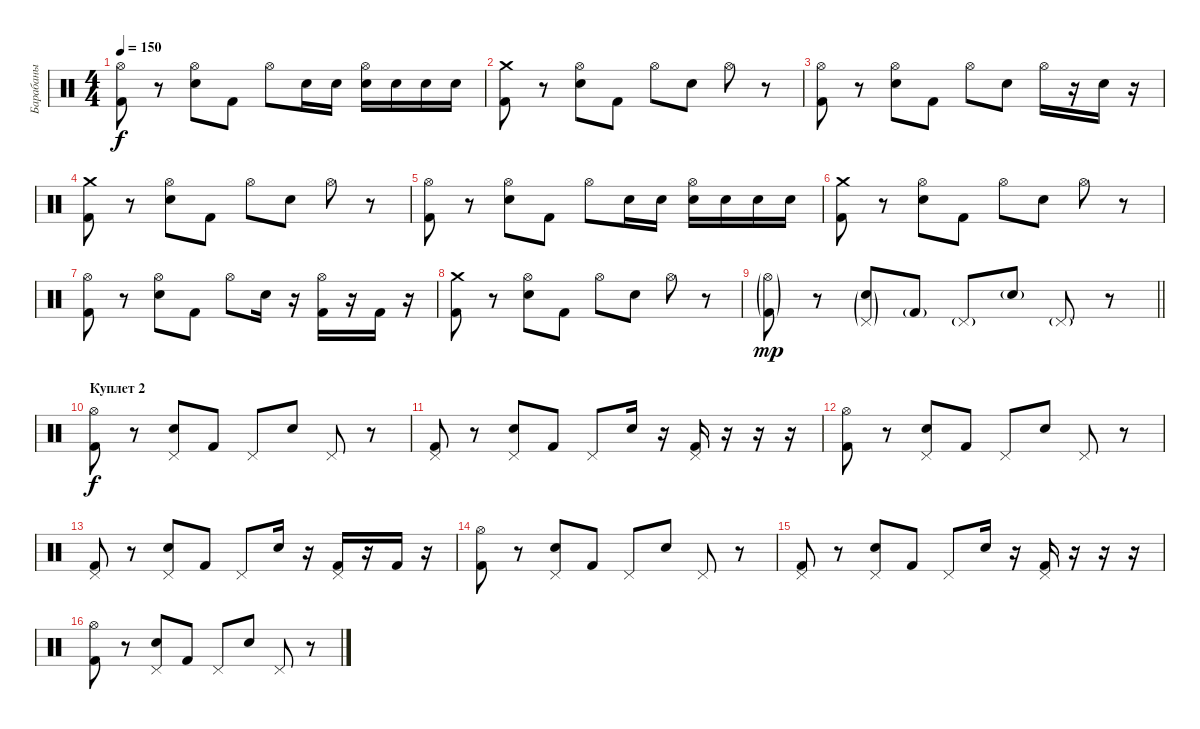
\track ("Барабаны" "Барабаны") {instrument percussion}
\staff {score}
\articulation defaults
\ts (4 4)
\tempo 150
\clef neutral
\ks c
("Hi-Hat (open)" "Kick (hit) 2").8{dy f} r.8 ("Hi-Hat (open)" "Electric Snare (hit)").8 "Kick (hit) 2".8 "Hi-Hat (open)".8 "Electric Snare (hit)".16 "Electric Snare (hit)".16 ("Hi-Hat (open)" "Electric Snare (hit)").16 "Electric Snare (hit)".16 "Electric Snare (hit)".16 "Electric Snare (hit)".16 |
("Crash medium (hit)" "Kick (hit) 2").8 r.8 ("Hi-Hat (open)" "Electric Snare (hit)").8 "Kick (hit) 2".8 "Hi-Hat (open)".8 "Electric Snare (hit)".8 "Hi-Hat (open)".8 r.8 |
("Hi-Hat (open)" "Kick (hit) 2").8 r.8 ("Hi-Hat (open)" "Electric Snare (hit)").8 "Kick (hit) 2".8 "Hi-Hat (open)".8 "Electric Snare (hit)".8 "Hi-Hat (open)".16 r.16 "Electric Snare (hit)".16 r.16 |
("Crash medium (hit)" "Kick (hit) 2").8 r.8 ("Hi-Hat (open)" "Electric Snare (hit)").8 "Kick (hit) 2".8 "Hi-Hat (open)".8 "Electric Snare (hit)".8 "Hi-Hat (open)".8 r.8 |
("Hi-Hat (open)" "Kick (hit) 2").8 r.8 ("Hi-Hat (open)" "Electric Snare (hit)").8 "Kick (hit) 2".8 "Hi-Hat (open)".8 "Electric Snare (hit)".16 "Electric Snare (hit)".16 ("Hi-Hat (open)" "Electric Snare (hit)").16 "Electric Snare (hit)".16 "Electric Snare (hit)".16 "Electric Snare (hit)".16 |
("Crash medium (hit)" "Kick (hit) 2").8 r.8 ("Hi-Hat (open)" "Electric Snare (hit)").8 "Kick (hit) 2".8 "Hi-Hat (open)".8 "Electric Snare (hit)".8 "Hi-Hat (open)".8 r.8 |
("Hi-Hat (open)" "Kick (hit) 2").8 r.8 ("Hi-Hat (open)" "Electric Snare (hit)").8 "Kick (hit) 2".8 "Hi-Hat (open)".8 "Electric Snare (hit)".16 r.16 ("Hi-Hat (open)" "Kick (hit) 2").16 r.16 "Kick (hit) 2".16 r.16 |
("Crash medium (hit)" "Kick (hit) 2").8 r.8 ("Hi-Hat (open)" "Electric Snare (hit)").8 "Kick (hit) 2".8 "Hi-Hat (open)".8 "Electric Snare (hit)".8 "Hi-Hat (open)".8 r.8 |
\barLineRight lightlight
("Hi-Hat (open)"{g} "Kick (hit) 2"{g}).8{dy mp} r.8 ("Pedal Hi-Hat (hit)"{g} "Electric Snare (hit)"{g}).8 "Kick (hit) 2"{g}.8 "Pedal Hi-Hat (hit)"{g}.8 "Electric Snare (hit)"{g}.8 "Pedal Hi-Hat (hit)"{g}.8 r.8 |
\section ("" "Куплет 2")
("Hi-Hat (open)" "Kick (hit) 2").8{dy f} r.8 ("Pedal Hi-Hat (hit)" "Electric Snare (hit)").8 "Kick (hit) 2".8 "Pedal Hi-Hat (hit)".8 "Electric Snare (hit)".8 "Pedal Hi-Hat (hit)".8 r.8 |
("Pedal Hi-Hat (hit)" "Kick (hit) 2").8 r.8 ("Pedal Hi-Hat (hit)" "Electric Snare (hit)").8 "Kick (hit) 2".8 "Pedal Hi-Hat (hit)".8 "Electric Snare (hit)".16 r.16 ("Pedal Hi-Hat (hit)" "Kick (hit) 2").16 r.16 r.16 r.16 |
("Hi-Hat (open)" "Kick (hit) 2").8 r.8 ("Pedal Hi-Hat (hit)" "Electric Snare (hit)").8 "Kick (hit) 2".8 "Pedal Hi-Hat (hit)".8 "Electric Snare (hit)".8 "Pedal Hi-Hat (hit)".8 r.8 |
("Pedal Hi-Hat (hit)" "Kick (hit) 2").8 r.8 ("Pedal Hi-Hat (hit)" "Electric Snare (hit)").8 "Kick (hit) 2".8 "Pedal Hi-Hat (hit)".8 "Electric Snare (hit)".16 r.16 ("Pedal Hi-Hat (hit)" "Kick (hit) 2").16 r.16 "Kick (hit) 2".16 r.16 |
("Hi-Hat (open)" "Kick (hit) 2").8 r.8 ("Pedal Hi-Hat (hit)" "Electric Snare (hit)").8 "Kick (hit) 2".8 "Pedal Hi-Hat (hit)".8 "Electric Snare (hit)".8 "Pedal Hi-Hat (hit)".8 r.8 |
("Pedal Hi-Hat (hit)" "Kick (hit) 2").8 r.8 ("Pedal Hi-Hat (hit)" "Electric Snare (hit)").8 "Kick (hit) 2".8 "Pedal Hi-Hat (hit)".8 "Electric Snare (hit)".16 r.16 ("Pedal Hi-Hat (hit)" "Kick (hit) 2").16 r.16 r.16 r.16 |
("Hi-Hat (open)" "Kick (hit) 2").8 r.8 ("Pedal Hi-Hat (hit)" "Electric Snare (hit)").8 "Kick (hit) 2".8 "Pedal Hi-Hat (hit)".8 "Electric Snare (hit)".8 "Pedal Hi-Hat (hit)".8 r.8
